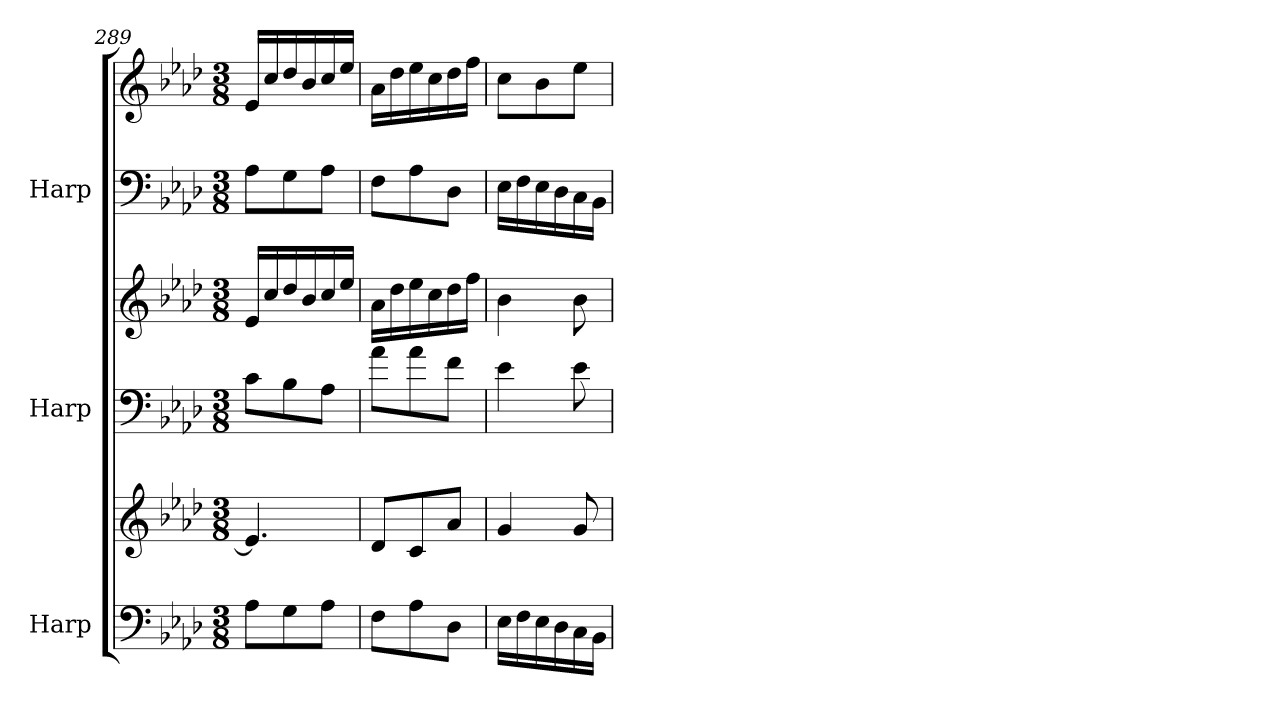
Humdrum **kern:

**kern	**kern	**kern	**kern	**kern	**kern
*part3	*part3	*part2	*part2	*part1	*part1
*staff6	*staff5	*staff4	*staff3	*staff2	*staff1
*I"Harp	*	*I"Harp	*	*I"Harp	*
*I'Hp	*	*I'Hp	*	*I'Hp	*
*clefF4	*clefG2	*clefF4	*clefG2	*clefF4	*clefG2
*k[b-e-a-d-]	*k[b-e-a-d-]	*k[b-e-a-d-]	*k[b-e-a-d-]	*k[b-e-a-d-]	*k[b-e-a-d-]
*M3/8	*M3/8	*M3/8	*M3/8	*M3/8	*M3/8
=289	=289	=289	=289	=289	=289
8A-\L	4.e-/]	8c\L	16e-/LL	8A-\L	16e-/LL
.	.	.	16cc/	.	16cc/
8G\	.	8B-\	16dd-/	8G\	16dd-/
.	.	.	16b-/	.	16b-/
8A-\J	.	8A-\J	16cc/	8A-\J	16cc/
.	.	.	16ee-/JJ	.	16ee-/JJ
!!LO:PB:g=z
=290	=290	=290	=290	=290	=290
8F\L	8d-/L	8a-\L	16a-\LL	8F\L	16a-\LL
.	.	.	16dd-\	.	16dd-\
8A-\	8c/	8a-\	16ee-\	8A-\	16ee-\
.	.	.	16cc\	.	16cc\
8D-\J	8a-/J	8f\J	16dd-\	8D-\J	16dd-\
.	.	.	16ff\JJ	.	16ff\JJ
=291	=291	=291	=291	=291	=291
16E-\LL	4g/	4e-\	4b-\	16E-\LL	8cc\L
16F\	.	.	.	16F\	.
16E-\	.	.	.	16E-\	8b-\
16D-\	.	.	.	16D-\	.
16C\	8g/	8e-\	8b-\	16C\	8ee-\J
16BB-\JJ	.	.	.	16BB-\JJ	.
=	=	=	=	=	=
*-	*-	*-	*-	*-	*-
